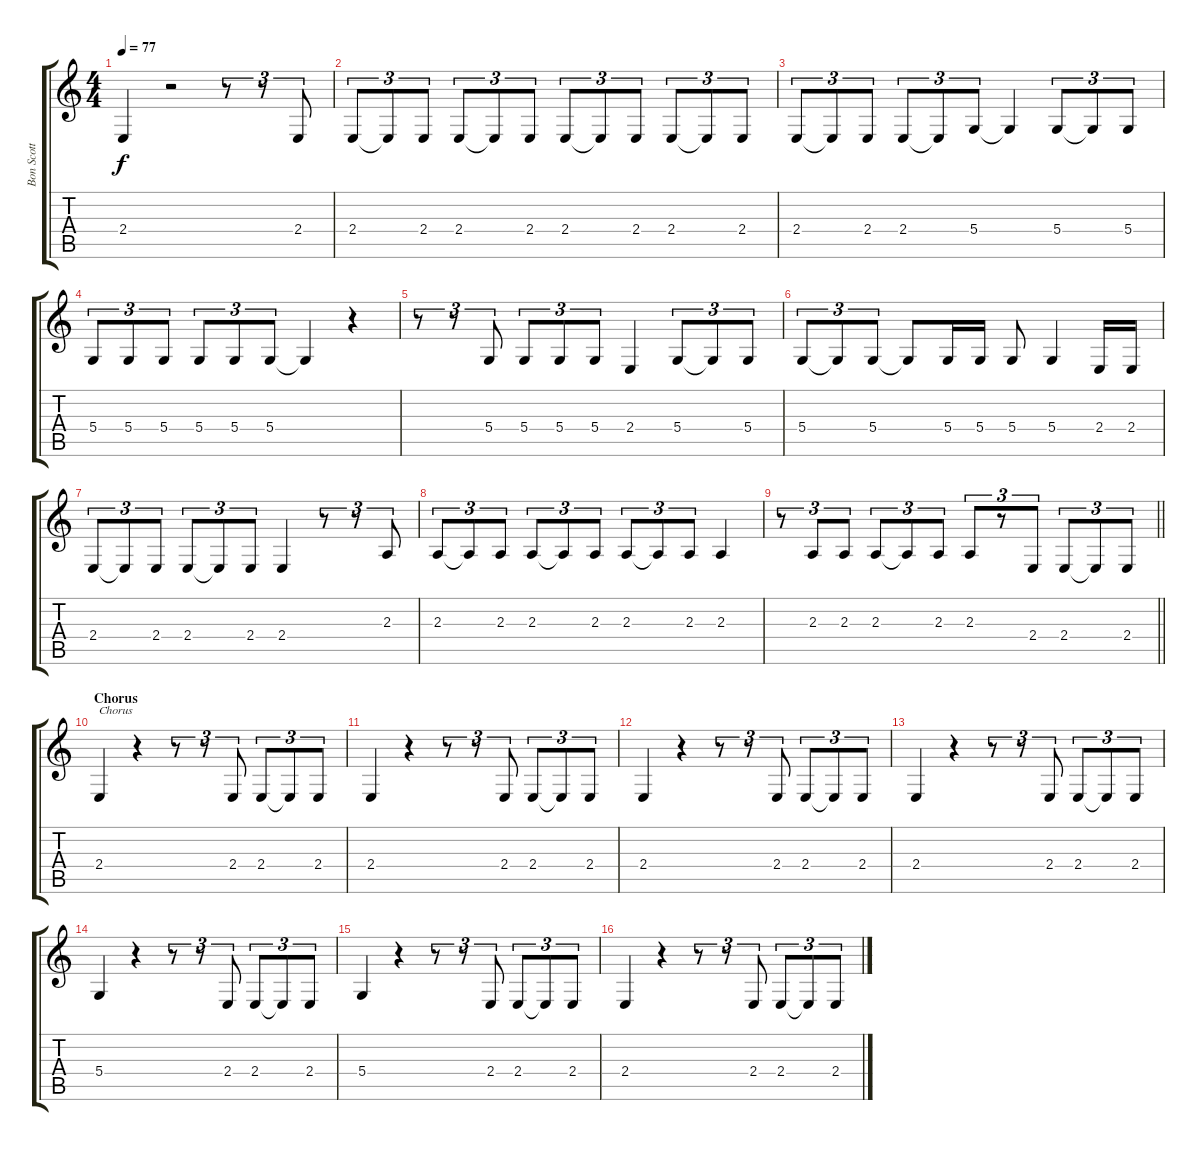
\track ("Bon Scott" "Bon Scott") {instrument harmonica}
\staff {score tabs}
\tuning (E4 B3 G3 D3 A2 E2) {hide}
\ts (4 4)
\tempo 77
\clef g2
\ks c
2.4.4{dy f} r.2 r.8{tu (3 2)} r.8{tu (3 2)} 2.4.8{tu (3 2)} |
2.4.8{tu (3 2)} 2.4{t}.8{tu (3 2)} 2.4.8{tu (3 2)} 2.4.8{tu (3 2)} 2.4{t}.8{tu (3 2)} 2.4.8{tu (3 2)} 2.4.8{tu (3 2)} 2.4{t}.8{tu (3 2)} 2.4.8{tu (3 2)} 2.4.8{tu (3 2)} 2.4{t}.8{tu (3 2)} 2.4.8{tu (3 2)} |
2.4.8{tu (3 2)} 2.4{t}.8{tu (3 2)} 2.4.8{tu (3 2)} 2.4.8{tu (3 2)} 2.4{t}.8{tu (3 2)} 5.4.8{tu (3 2)} 5.4{t}.4 5.4.8{tu (3 2)} 5.4{t}.8{tu (3 2)} 5.4.8{tu (3 2)} |
5.4.8{tu (3 2)} 5.4.8{tu (3 2)} 5.4.8{tu (3 2)} 5.4.8{tu (3 2)} 5.4.8{tu (3 2)} 5.4.8{tu (3 2)} 5.4{t}.4 r.4 |
r.8{tu (3 2)} r.8{tu (3 2)} 5.4.8{tu (3 2)} 5.4.8{tu (3 2)} 5.4.8{tu (3 2)} 5.4.8{tu (3 2)} 2.4.4 5.4.8{tu (3 2)} 5.4{t}.8{tu (3 2)} 5.4.8{tu (3 2)} |
5.4.8{tu (3 2)} 5.4{t}.8{tu (3 2)} 5.4.8{tu (3 2)} 5.4{t}.8 5.4.16 5.4.16 5.4.8 5.4.4 2.4.16 2.4.16 |
2.4.8{tu (3 2)} 2.4{t}.8{tu (3 2)} 2.4.8{tu (3 2)} 2.4.8{tu (3 2)} 2.4{t}.8{tu (3 2)} 2.4.8{tu (3 2)} 2.4.4 r.8{tu (3 2)} r.8{tu (3 2)} 2.3.8{tu (3 2)} |
2.3.8{tu (3 2)} 2.3{t}.8{tu (3 2)} 2.3.8{tu (3 2)} 2.3.8{tu (3 2)} 2.3{t}.8{tu (3 2)} 2.3.8{tu (3 2)} 2.3.8{tu (3 2)} 2.3{t}.8{tu (3 2)} 2.3.8{tu (3 2)} 2.3.4 |
\barLineRight lightlight
r.8{tu (3 2)} 2.3.8{tu (3 2)} 2.3.8{tu (3 2)} 2.3.8{tu (3 2)} 2.3{t}.8{tu (3 2)} 2.3.8{tu (3 2)} 2.3.8{tu (3 2)} r.8{tu (3 2)} 2.4.8{tu (3 2)} 2.4.8{tu (3 2)} 2.4{t}.8{tu (3 2)} 2.4.8{tu (3 2)} |
\section ("" "Chorus")
2.4.4{txt "Chorus"} r.4 r.8{tu (3 2)} r.8{tu (3 2)} 2.4.8{tu (3 2)} 2.4.8{tu (3 2)} 2.4{t}.8{tu (3 2)} 2.4.8{tu (3 2)} |
2.4.4 r.4 r.8{tu (3 2)} r.8{tu (3 2)} 2.4.8{tu (3 2)} 2.4.8{tu (3 2)} 2.4{t}.8{tu (3 2)} 2.4.8{tu (3 2)} |
2.4.4 r.4 r.8{tu (3 2)} r.8{tu (3 2)} 2.4.8{tu (3 2)} 2.4.8{tu (3 2)} 2.4{t}.8{tu (3 2)} 2.4.8{tu (3 2)} |
2.4.4 r.4 r.8{tu (3 2)} r.8{tu (3 2)} 2.4.8{tu (3 2)} 2.4.8{tu (3 2)} 2.4{t}.8{tu (3 2)} 2.4.8{tu (3 2)} |
5.4.4 r.4 r.8{tu (3 2)} r.8{tu (3 2)} 2.4.8{tu (3 2)} 2.4.8{tu (3 2)} 2.4{t}.8{tu (3 2)} 2.4.8{tu (3 2)} |
5.4.4 r.4 r.8{tu (3 2)} r.8{tu (3 2)} 2.4.8{tu (3 2)} 2.4.8{tu (3 2)} 2.4{t}.8{tu (3 2)} 2.4.8{tu (3 2)} |
2.4.4 r.4 r.8{tu (3 2)} r.8{tu (3 2)} 2.4.8{tu (3 2)} 2.4.8{tu (3 2)} 2.4{t}.8{tu (3 2)} 2.4.8{tu (3 2)}
